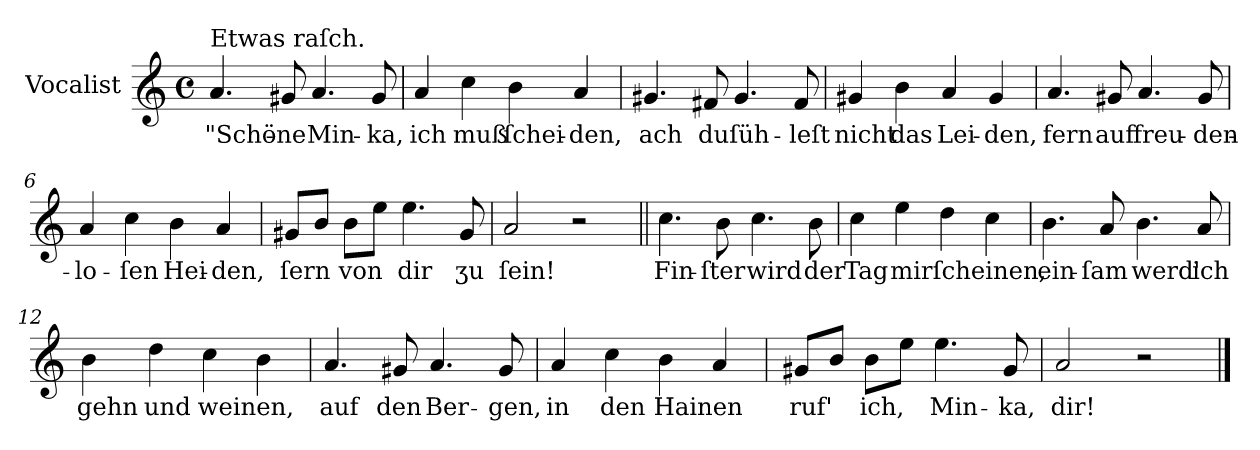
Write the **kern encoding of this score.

**kern	**text
*part1	*part1
*staff1	*staff1
*I"Vocalist	*
*clefG2	*
*k[]	*
*a:	*
*M4/4	*
*met(c)	*
=1	=1
!LO:TX:a:t=Etwas raſch.	!
4.a	"Schö-
8g#X	-ne
4.a	Min-
8g#	-ka,
=2	=2
4a	ich
4cc	muß
4b	ſchei-
4a	-den,
=3	=3
4.g#X	ach
8f#X	du
4.g#	ſüh-
8f#	-leſt
=4	=4
4g#X	nicht
4b	das
4a	Lei-
4g#	-den,
=5	=5
4.a	fern
8g#X	auf
4.a	freu-
8g#	-den-
=6	=6
4a	-lo-
4cc	-ſen
4b	Hei-
4a	-den,
=7	=7
8g#XL	ſern
8bJ	.
8bL	von
8eeJ	.
4.ee	dir
8g#	ʒu
=8	=8
2a	ſein!
2r	.
=9||	=9||
4.cc	Fin-
8b	-ſter
4.cc	wird
8b	der
=10	=10
4cc	Tag
4ee	mir
4dd	ſcheinen,
4cc	.
=11	=11
4.b	ein-
8a	-ſam
4.b	werd'
8a	ich
=12	=12
4b	gehn
4dd	und
4cc	weinen,
4b	.
=13	=13
4.a	auf
8g#X	den
4.a	Ber-
8g#	-gen,
=14	=14
4a	in
4cc	den
4b	Hainen
4a	.
=15	=15
8g#XL	ruf'
8bJ	.
8bL	ich,
8eeJ	.
4.ee	Min-
8g#	-ka,
=16	=16
2a	dir!
2r	.
==	==
*-	*-
